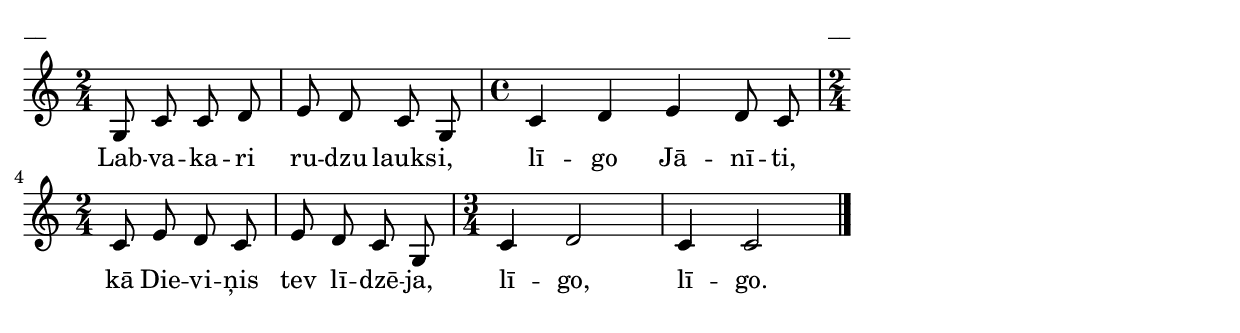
\version "2.13.16"
%\header {
%    title = "Labvakari rudzu lauksi",AA lapas, Jāņi
%}
\paper {
line-width = 14\cm
left-margin = 0.4\cm
between-system-padding = 0.1\cm
between-system-space = 0.1\cm
}
\layout {
indent = #0
ragged-last = ##f
}

voiceA = \relative c' {
\clef "treble"
\key c \major
\time 2/4
g8 c c d |
e8 d c g |
\time 4/4
c4 d e d8 c |
\time 2/4
c8 e d c |
e8 d c g |
\time 3/4
c4 d2 |
c4 c2 |
\bar "|."
} 

lyricA = \lyricmode {
Lab -- va -- ka -- ri ru -- dzu lauks -- i, lī -- go Jā -- nī -- ti,
kā Die -- vi -- ņis tev lī -- dzē -- ja, lī -- go, lī -- go.
} 

fullScore = <<
\new Staff {
<<
\new Voice = "voiceA" { \oneVoice \autoBeamOff \voiceA }
\lyricsto "voiceA" \new Lyrics \lyricA
>>
}
>>

\score {
\fullScore
\header { piece = "__" opus = "__" }
}
\markup { \with-color #(x11-color 'white) \sans \smaller "__" }
\score {
\unfoldRepeats
\fullScore
\midi {
\context { \Staff \remove "Staff_performer" }
\context { \Voice \consists "Staff_performer" }
}
}


